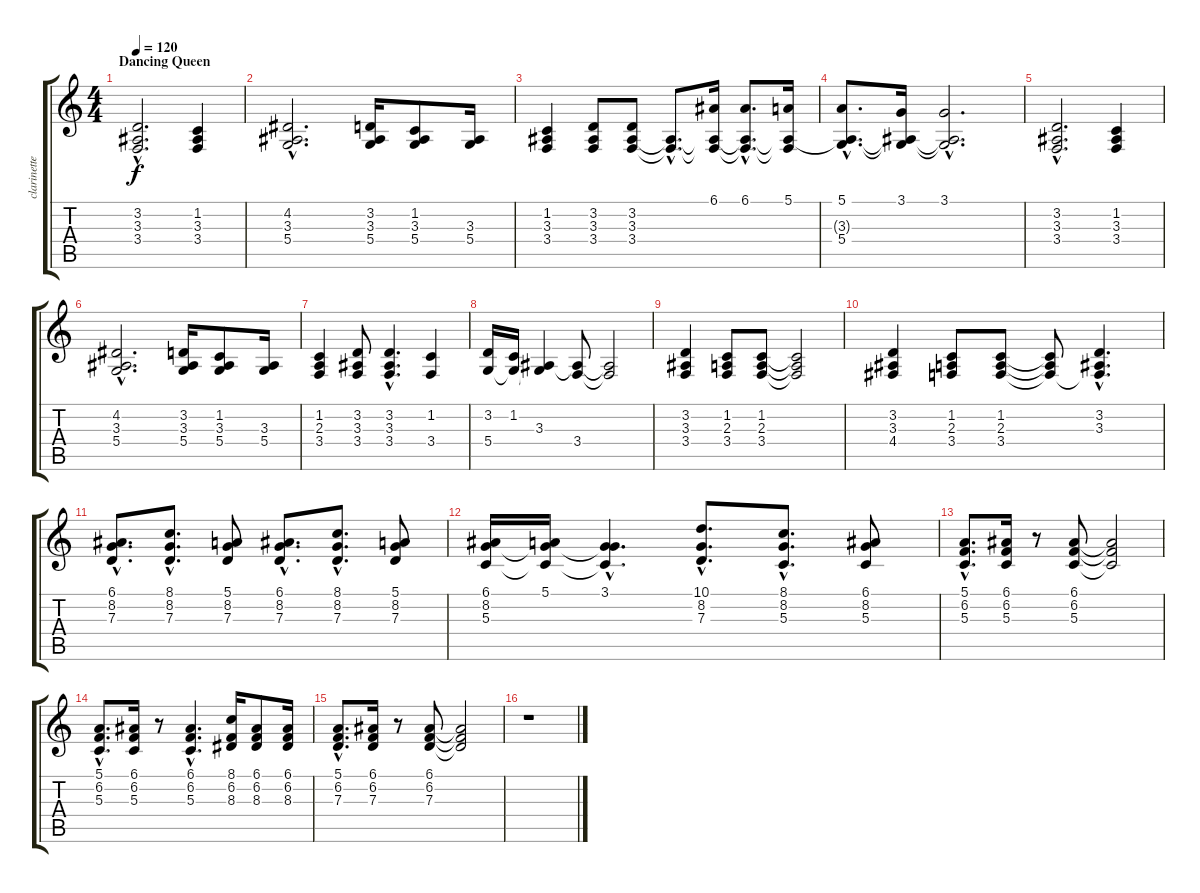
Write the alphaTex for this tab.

\track ("clarinettes" "clarinette") {instrument clarinet}
\staff {score tabs}
\tuning (E4 B3 G3 D3 A2 E2) {hide}
\ts (4 4)
\section ("" "Dancing Queen")
\tempo 120
\tempo 110
\tempo 120
\clef g2
\ks c
(3.2{hac} 3.3{hac} 3.4{hac}).2{d dy f instrument clarinet} (1.2 3.3 3.4).4 |
(4.2{hac} 3.3{hac} 5.4{hac}).2{d} (3.2 3.3 5.4).16 (1.2 3.3 5.4).8 (3.3 5.4).16 |
(1.2 3.3 3.4).4 (3.2 3.3 3.4).8 (3.2 3.3 3.4).8 (3.3{hac t} 3.4{hac t}).8{d} (6.1 3.3{t} 3.4{t}).16 (6.1{hac} 3.3{hac t} 3.4{hac t}).8{d} (5.1 3.3{t} 3.4{t}).16 |
(5.1{hac} 3.3{hac t} 5.4{hac}).8{d} (3.1 3.3{t} 5.4{t}).16 (3.1{hac} 3.3{hac t} 5.4{hac t}).2{d} |
(3.2{hac} 3.3{hac} 3.4{hac}).2{d} (1.2 3.3 3.4).4 |
(4.2{hac} 3.3{hac} 5.4{hac}).2{d} (3.2 3.3 5.4).16 (1.2 3.3 5.4).8 (3.3 5.4).16 |
(1.2 2.3 3.4).4 (3.2 3.3 3.4).8 (3.2{hac} 3.3{hac} 3.4{hac}).4{d} (1.2 3.4).4 |
(3.2 5.4).16 (1.2 5.4{t}).16 (3.3 5.4{t}).4 (3.3{t} 3.4).8 (3.3{t} 3.4{t}).2 |
(3.2 3.3 3.4).4 (1.2 2.3 3.4).8 (1.2 2.3 3.4).8 (1.2{t} 2.3{t} 3.4{t}).2 |
(3.2 3.3 4.4).4 (1.2 2.3 3.4).8 (1.2 2.3 3.4).8 (1.2{t} 2.3{t} 3.4{t}).8 (3.2{hac} 3.3{hac} 3.4{hac t}).4{d} |
(6.1{hac} 8.2{hac} 7.3{hac}).8{d} (8.1{hac} 8.2{hac} 7.3{hac}).8{d} (5.1 8.2 7.3).8 (6.1{hac} 8.2{hac} 7.3{hac}).8{d} (8.1{hac} 8.2{hac} 7.3{hac}).8{d} (5.1 8.2 7.3).8 |
(6.1 8.2 5.3).16 (5.1 8.2{t} 5.3{t}).16 (3.1{hac} 8.2{hac t} 5.3{hac t}).4{d} (10.1{hac} 8.2{hac} 7.3{hac}).8{d} (8.1{hac} 8.2{hac} 5.3{hac}).8{d} (6.1 8.2 5.3).8 |
(5.1{hac} 6.2{hac} 5.3{hac}).8{d} (6.1 6.2 5.3).16 r.8 (6.1 6.2 5.3).8 (6.1{t} 6.2{t} 5.3{t}).2 |
(5.1{hac} 6.2{hac} 5.3{hac}).8{d} (6.1 6.2 5.3).16 r.8 (6.1{hac} 6.2{hac} 5.3{hac}).4{d} (8.1 6.2 8.3).16 (6.1 6.2 8.3).8 (6.1 6.2 8.3).16 |
(5.1{hac} 6.2{hac} 7.3{hac}).8{d} (6.1 6.2 7.3).16 r.8 (6.1 6.2 7.3).8 (6.1{t} 6.2{t} 7.3{t}).2 |
r.1
